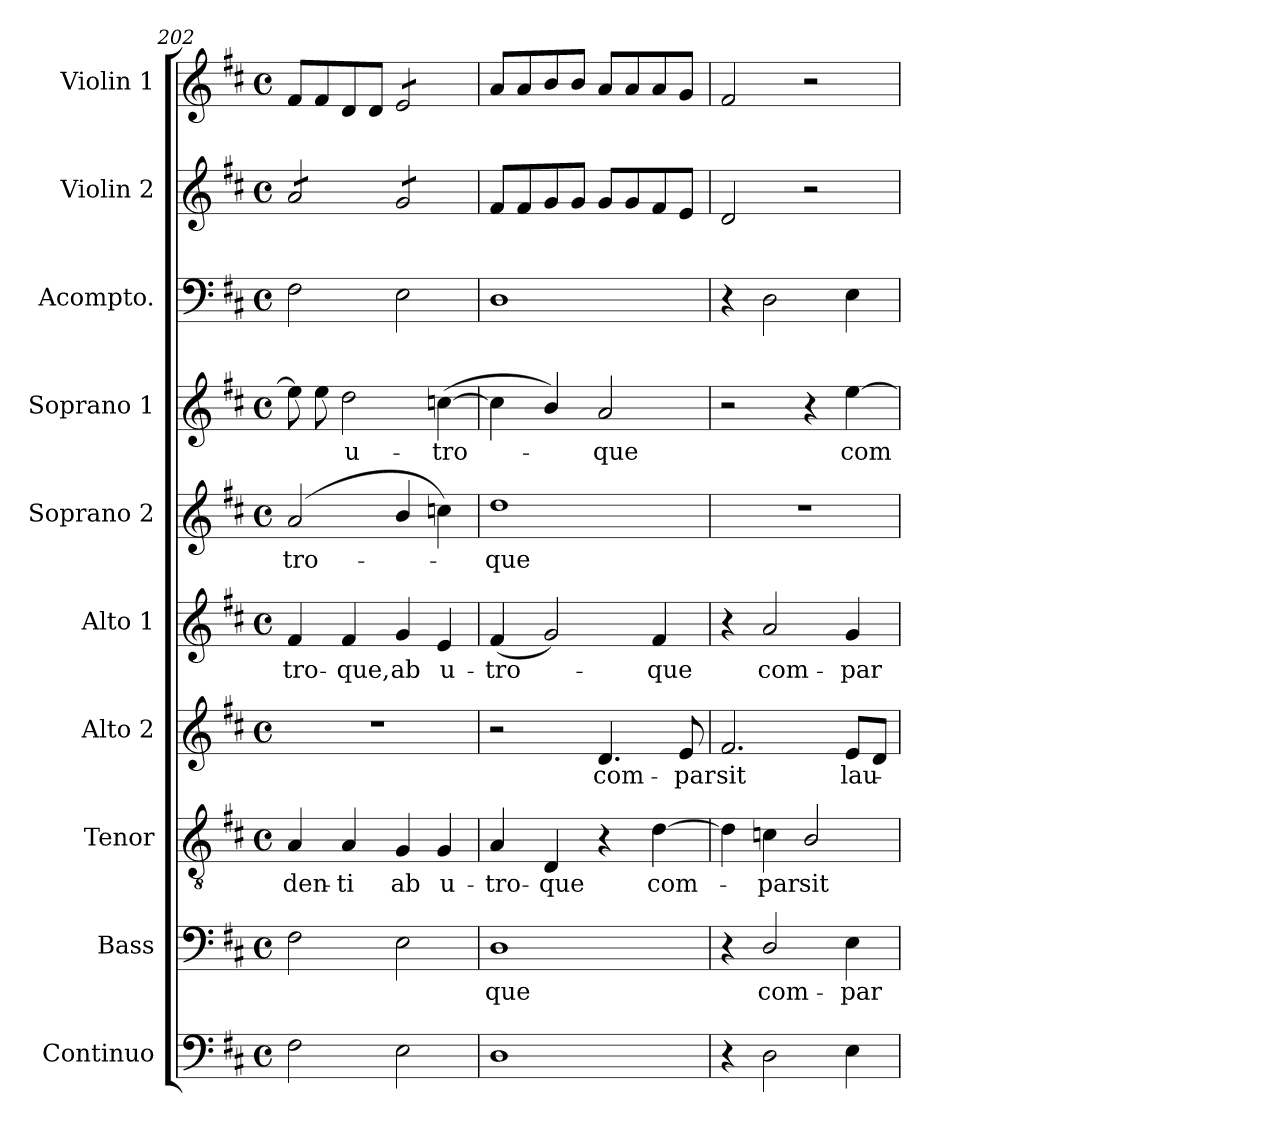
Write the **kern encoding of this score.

**kern	**kern	**text	**kern	**text	**kern	**text	**kern	**text	**kern	**text	**kern	**text	**kern	**kern	**kern
*part10	*part9	*part9	*part8	*part8	*part7	*part7	*part6	*part6	*part5	*part5	*part4	*part4	*part3	*part2	*part1
*staff10	*staff9	*staff9	*staff8	*staff8	*staff7	*staff7	*staff6	*staff6	*staff5	*staff5	*staff4	*staff4	*staff3	*staff2	*staff1
*I"Continuo	*I"Bass	*	*I"Tenor	*	*I"Alto 2	*	*I"Alto 1	*	*I"Soprano 2	*	*I"Soprano 1	*	*I"Acompto.	*I"Violin 2	*I"Violin 1
*I'Cont.	*I'B.	*	*I'T.	*	*I'A2.	*	*I'A1.	*	*I'S2.	*	*I'S1.	*	*I'Ac.	*I'Vln. 2	*I'Vln. 1
*clefF4	*clefF4	*	*clefGv2	*	*clefG2	*	*clefG2	*	*clefG2	*	*clefG2	*	*clefF4	*clefG2	*clefG2
*	*	*	*ITrd7c12	*	*	*	*	*	*	*	*	*	*	*	*
*k[f#c#]	*k[f#c#]	*	*k[f#c#]	*	*k[f#c#]	*	*k[f#c#]	*	*k[f#c#]	*	*k[f#c#]	*	*k[f#c#]	*k[f#c#]	*k[f#c#]
*D:	*D:	*	*D:	*	*D:	*	*D:	*	*D:	*	*D:	*	*D:	*D:	*D:
*M4/4	*M4/4	*	*M4/4	*	*M4/4	*	*M4/4	*	*M4/4	*	*M4/4	*	*M4/4	*M4/4	*M4/4
*met(c)	*met(c)	*	*met(c)	*	*met(c)	*	*met(c)	*	*met(c)	*	*met(c)	*	*met(c)	*met(c)	*met(c)
=202	=202	=202	=202	=202	=202	=202	=202	=202	=202	=202	=202	=202	=202	=202	=202
!	!	!	!	!LO:LY:b:color=#000000	!	!	!	!	!	!	!	!	!	!	!
!	!	!	!	!	!	!	!	!LO:LY:b:color=#000000	!	!	!	!	!	!	!
!	!	!	!	!	!	!	!	!	!	!LO:LY:b:color=#000000	!	!	!	!	!
*	*	*	*	*	*	*	*	*	*	*	*	*	*	*tremolo	*
2F#i\	2F#i\	.	4AAi/	-den-	1r	.	4f#i/	-tro-	(2ai/	-tro-	8eei\]	.	2F#i\	8ai/L	8f#i/L
.	.	.	.	.	.	.	.	.	.	.	8eei\	.	.	8ai/	8f#i/
!	!	!	!	!LO:LY:b:color=#000000	!	!	!	!	!	!	!	!	!	!	!
!	!	!	!	!	!	!	!	!LO:LY:b:color=#000000	!	!	!	!	!	!	!
!	!	!	!	!	!	!	!	!	!	!	!	!LO:LY:b:color=#000000	!	!	!
.	.	.	4AAi/	-ti	.	.	4f#i/	-que,	.	.	2ddi\	u-	.	8ai/	8di/
.	.	.	.	.	.	.	.	.	.	.	.	.	.	8ai/J	8di/J
!	!	!	!	!LO:LY:b:color=#000000	!	!	!	!	!	!	!	!	!	!	!
!	!	!	!	!	!	!	!	!LO:LY:b:color=#000000	!	!	!	!	!	!	!
*	*	*	*	*	*	*	*	*	*	*	*	*	*	*	*tremolo
2Ei\	2Ei\	.	4GGi/	ab	.	.	4gi/	ab	4bi/	.	.	.	2Ei\	8gi/L	8ei/L
.	.	.	.	.	.	.	.	.	.	.	.	.	.	8gi/	8ei/
!	!	!	!	!LO:LY:b:color=#000000	!	!	!	!	!	!	!	!	!	!	!
!	!	!	!	!	!	!	!	!LO:LY:b:color=#000000	!	!	!	!	!	!	!
!	!	!	!	!	!	!	!	!	!	!	!	!LO:LY:b:color=#000000	!	!	!
.	.	.	4GGi/	u-	.	.	4ei/	u-	4ccni\)	.	([>4ccni\	-tro-	.	8gi/	8ei/
.	.	.	.	.	.	.	.	.	.	.	.	.	.	8gi/J	8ei/J
*	*	*	*	*	*	*	*	*	*	*	*	*	*	*	*Xtremolo
*	*	*	*	*	*	*	*	*	*	*	*	*	*	*Xtremolo	*
=203	=203	=203	=203	=203	=203	=203	=203	=203	=203	=203	=203	=203	=203	=203	=203
!	!	!LO:LY:b:color=#000000	!	!	!	!	!	!	!	!	!	!	!	!	!
!	!	!	!	!LO:LY:b:color=#000000	!	!	!	!	!	!	!	!	!	!	!
!	!	!	!	!	!	!	!	!LO:LY:b:color=#000000	!	!	!	!	!	!	!
!	!	!	!	!	!	!	!	!	!	!LO:LY:b:color=#000000	!	!	!	!	!
1Di	1Di	-que	4AAi/	-tro-	2r	.	(4f#i/	-tro-	1ddi	-que	4cci\]	.	1Di	8f#i/L	8ai/L
.	.	.	.	.	.	.	.	.	.	.	.	.	.	8f#i/	8ai/
!	!	!	!	!LO:LY:b:color=#000000	!	!	!	!	!	!	!	!	!	!	!
.	.	.	4DDi/	-que	.	.	2gi/)	.	.	.	4bi/)	.	.	8gi/	8bi/
.	.	.	.	.	.	.	.	.	.	.	.	.	.	8gi/J	8bi/J
!	!	!	!	!	!	!LO:LY:b:color=#000000	!	!	!	!	!	!	!	!	!
!	!	!	!	!	!	!	!	!	!	!	!	!LO:LY:b:color=#000000	!	!	!
.	.	.	4r	.	4.di/	com-	.	.	.	.	2ai/	-que	.	8gi/L	8ai/L
.	.	.	.	.	.	.	.	.	.	.	.	.	.	8gi/	8ai/
!	!	!	!	!LO:LY:b:color=#000000	!	!	!	!	!	!	!	!	!	!	!
!	!	!	!	!	!	!	!	!LO:LY:b:color=#000000	!	!	!	!	!	!	!
.	.	.	[>4Di\	com-	.	.	4f#i/	-que	.	.	.	.	.	8f#i/	8ai/
!	!	!	!	!	!	!LO:LY:b:color=#000000	!	!	!	!	!	!	!	!	!
.	.	.	.	.	8ei/	-par	.	.	.	.	.	.	.	8ei/J	8gi/J
=204	=204	=204	=204	=204	=204	=204	=204	=204	=204	=204	=204	=204	=204	=204	=204
!	!	!	!	!	!	!LO:LY:b:color=#000000	!	!	!	!	!	!	!	!	!
4r	4r	.	4Di\]	.	2.f#i/	sit	4r	.	1r	.	2r	.	4r	2di/	2f#i/
!	!	!LO:LY:b:color=#000000	!	!	!	!	!	!	!	!	!	!	!	!	!
!	!	!	!	!LO:LY:b:color=#000000	!	!	!	!	!	!	!	!	!	!	!
!	!	!	!	!	!	!	!	!LO:LY:b:color=#000000	!	!	!	!	!	!	!
2Di\	2Di/	com-	4Cni\	-par	.	.	2ai/	com-	.	.	.	.	2Di\	.	.
!	!	!	!	!LO:LY:b:color=#000000	!	!	!	!	!	!	!	!	!	!	!
.	.	.	2BBi/	sit	.	.	.	.	.	.	4r	.	.	2r	2r
!	!	!LO:LY:b:color=#000000	!	!	!	!	!	!	!	!	!	!	!	!	!
!	!	!	!	!	!	!LO:LY:b:color=#000000	!	!	!	!	!	!	!	!	!
!	!	!	!	!	!	!	!	!LO:LY:b:color=#000000	!	!	!	!	!	!	!
!	!	!	!	!	!	!	!	!	!	!	!	!LO:LY:b:color=#000000	!	!	!
4Ei\	4Ei\	-par	.	.	8ei/L	lau-	4gi/	-par	.	.	[>4eei\	com-	4Ei\	.	.
.	.	.	.	.	8di/J	.	.	.	.	.	.	.	.	.	.
=	=	=	=	=	=	=	=	=	=	=	=	=	=	=	=
*-	*-	*-	*-	*-	*-	*-	*-	*-	*-	*-	*-	*-	*-	*-	*-
